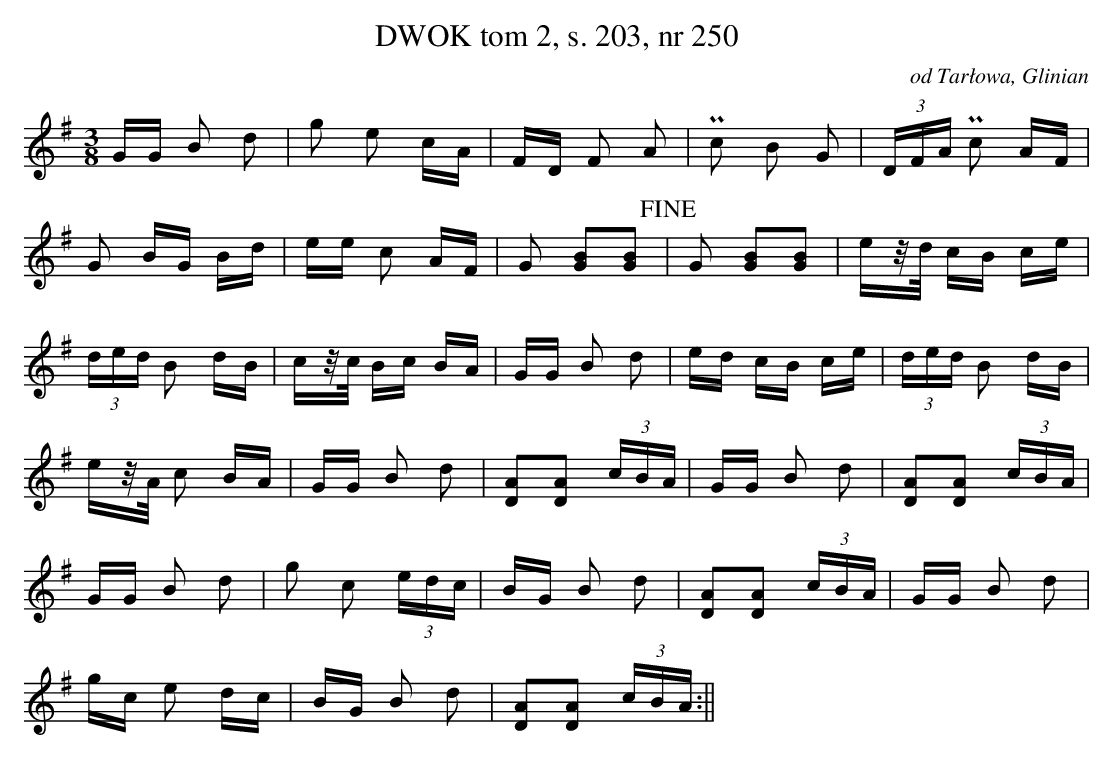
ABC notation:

X:1
T:DWOK tom 2, s. 203, nr 250
O:od Tarłowa, Glinian
L:1/16
M:3/8
K:G
GG B2 d2|g2 e2 cA|FD F2 A2|Pc2 B2 G2| (3DFA Pc2 AF|
G2 BG Bd|ee c2 AF|G2 [G2B2][G2B2]!fine!|G2 [G2B2][G2B2]|ez/2d/2 cB ce|
 (3ded B2 dB|cz/2c/2 Bc BA|GG B2 d2|ed cB ce| (3ded B2 dB|
ez/2A/2 c2 BA|GG B2 d2|[A2D2][A2D2] (3cBA |GG B2 d2|[D2A2][D2A2] (3cBA |
GG B2 d2|g2 c2  (3edc |BG B2 d2|[D2A2][D2A2] (3cBA |GG B2 d2|
gc e2 dc|BG B2 d2|[D2A2][D2A2] (3cBA :||
